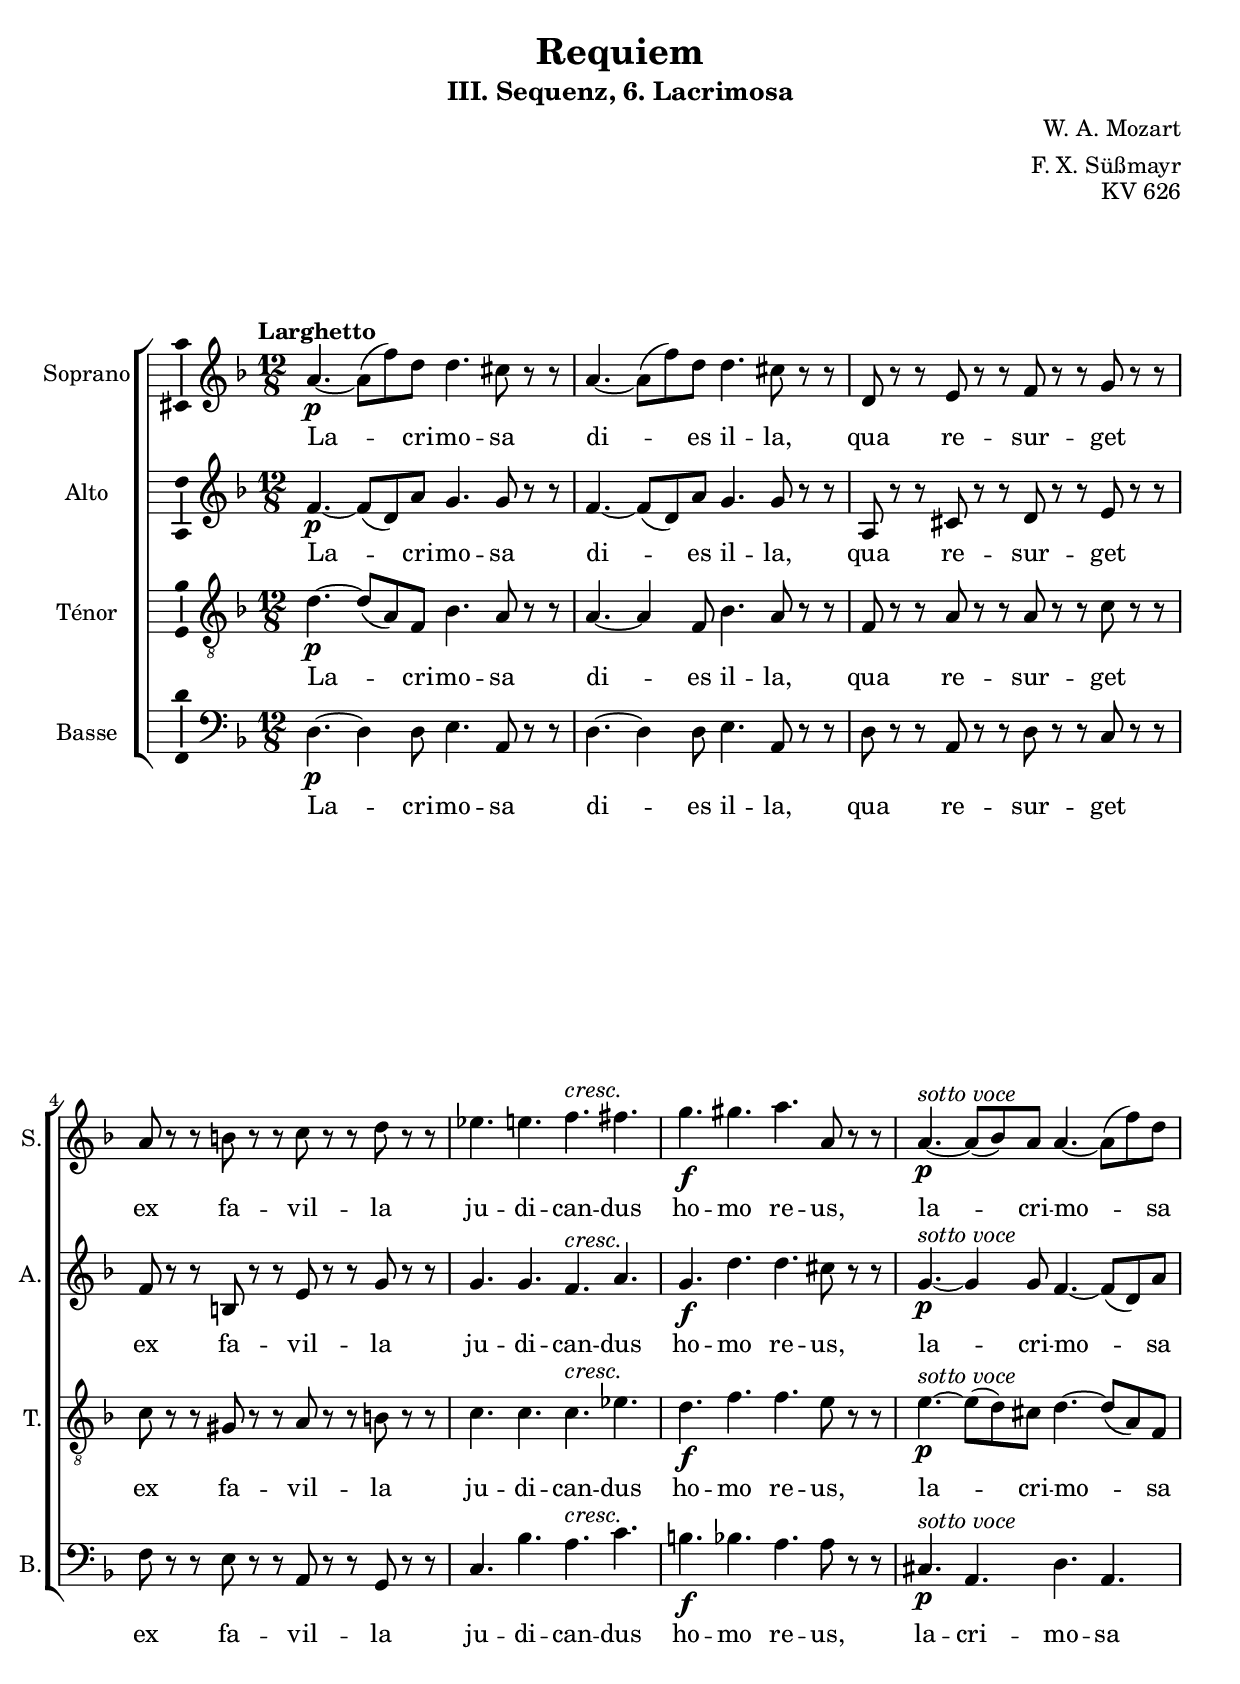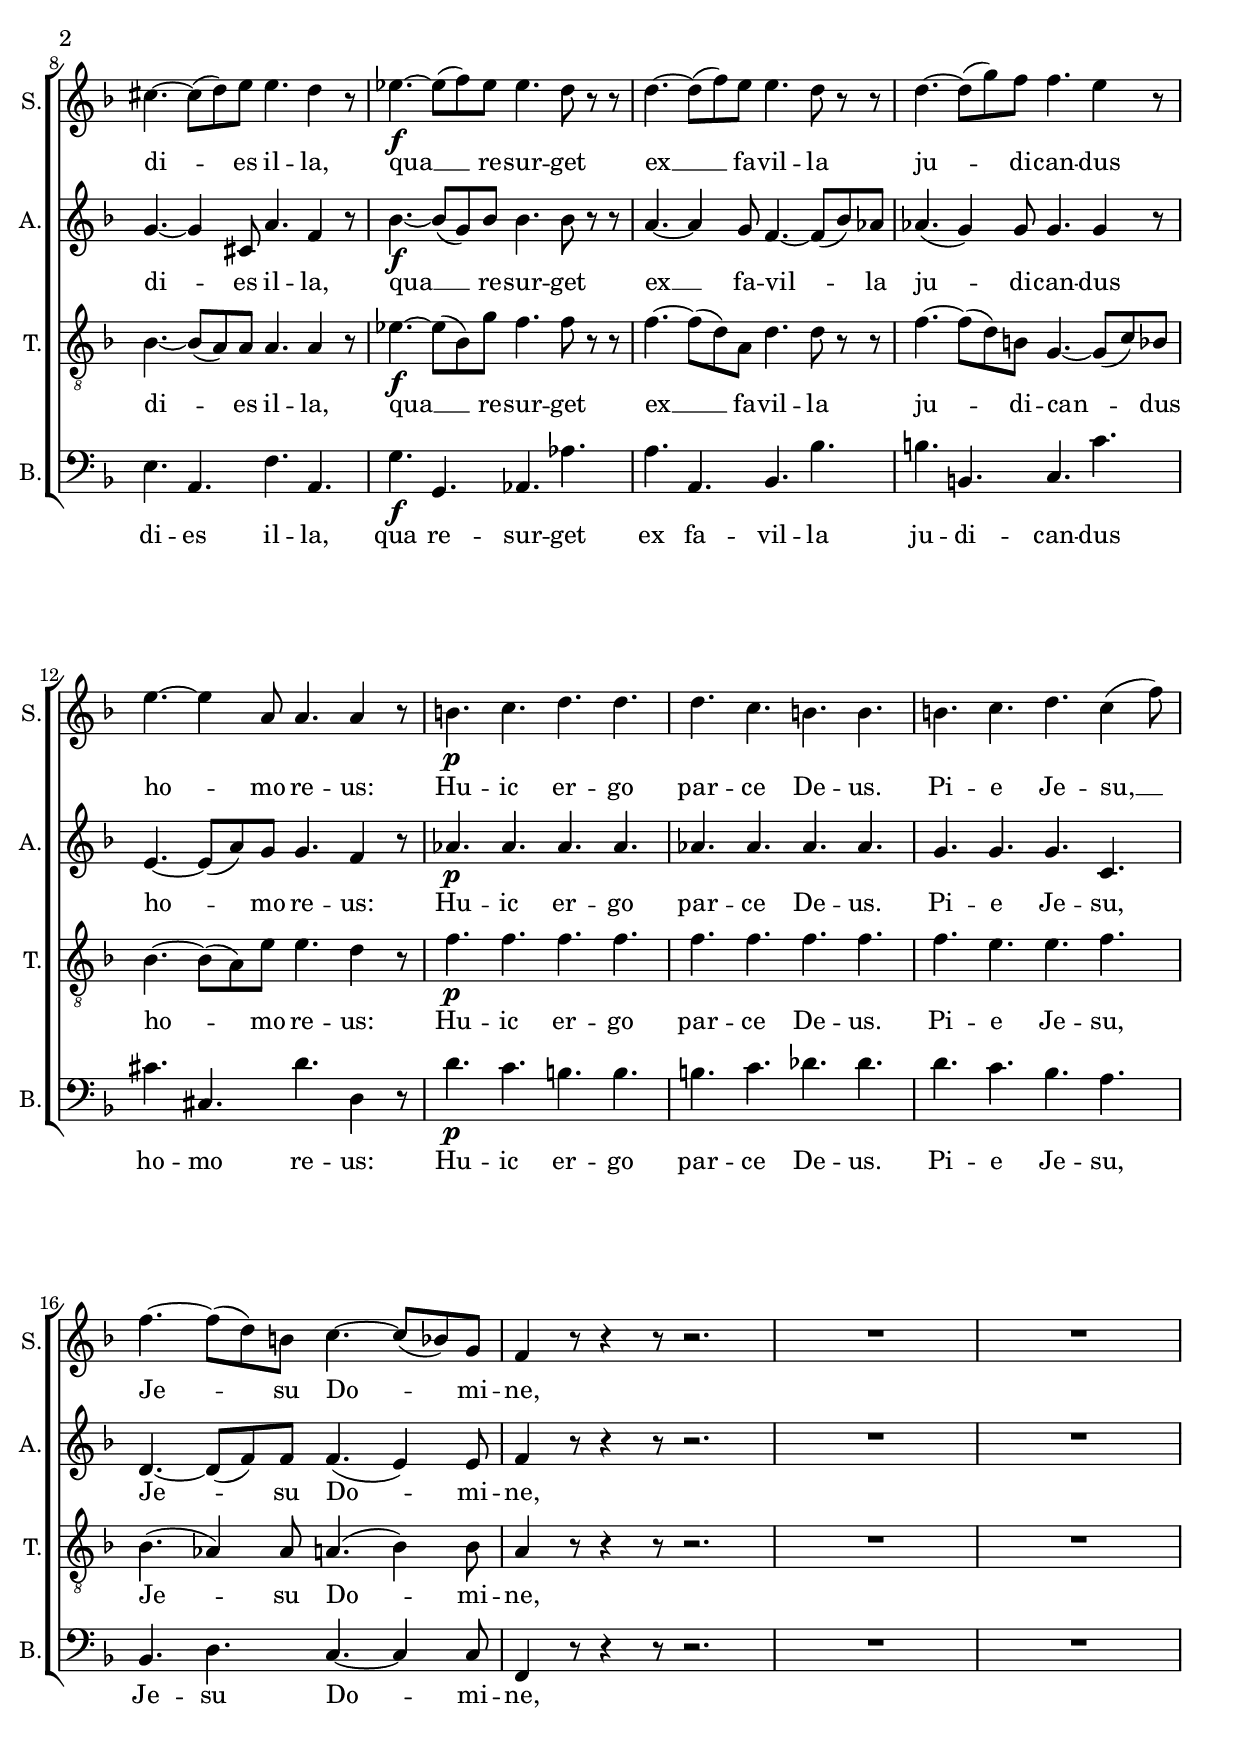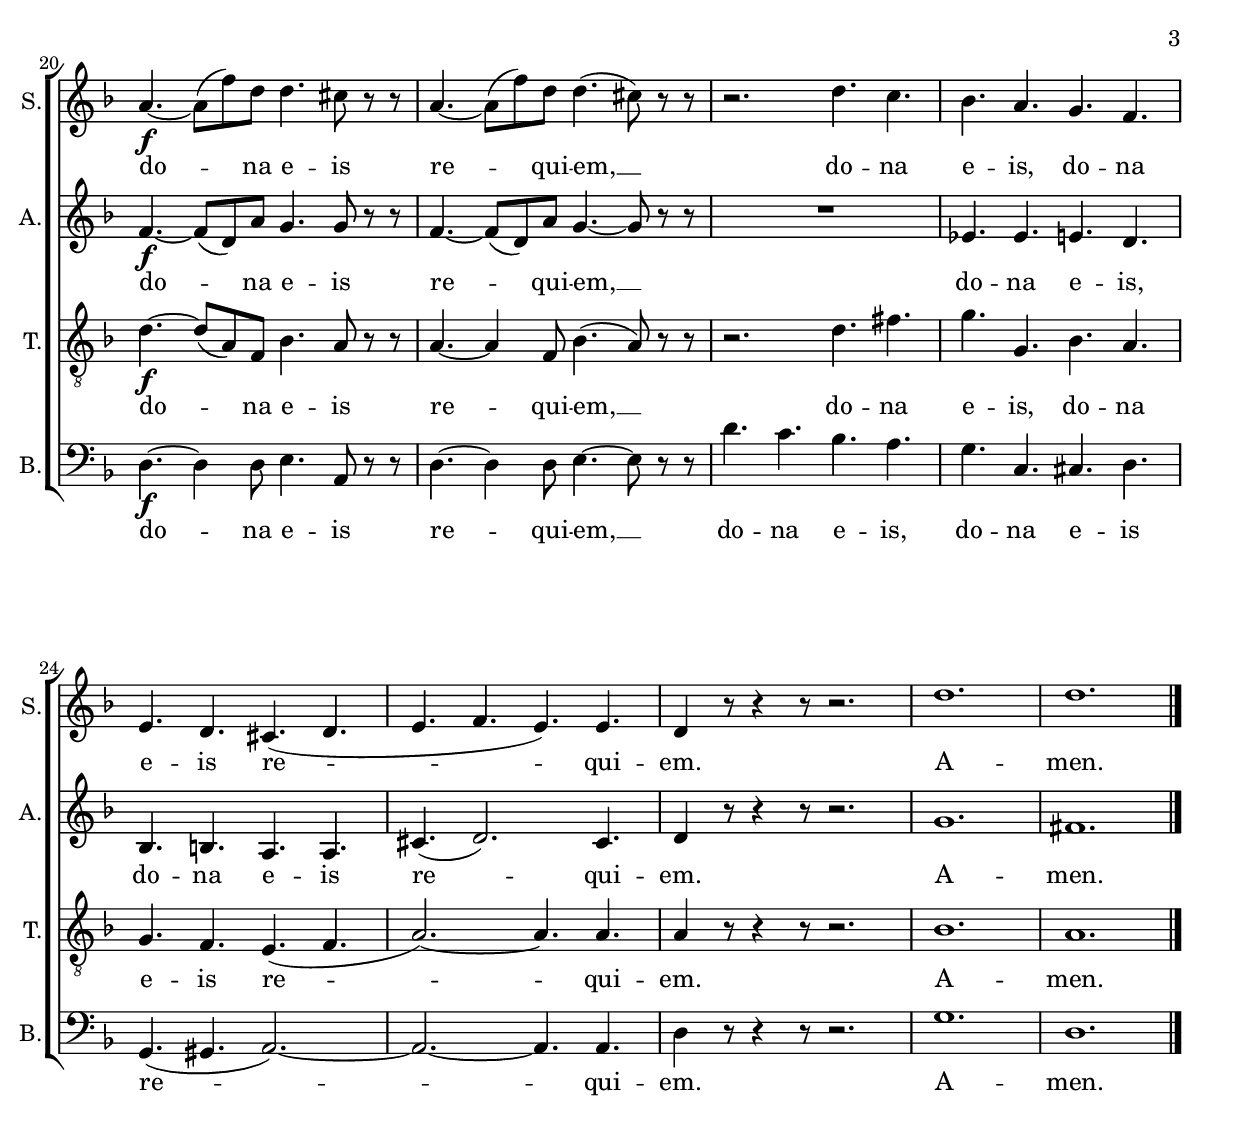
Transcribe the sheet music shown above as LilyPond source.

\version "2.14.2"
\language "italiano"

\paper {
  system-system-spacing #'padding = #5
}

\header {
  title = "Requiem"
  subtitle = "III. Sequenz, 6. Lacrimosa"
  composer = "W. A. Mozart"
  arranger = "F. X. Süßmayr"
  opus = "KV 626"
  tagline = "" % no footer
}

global = {
  \key re \minor
  \time 12/8
  \set Score.tempoHideNote = ##t % hide tempo marking
  \tempo "Larghetto" 4 = 55
}

crescendo = ^\markup { \italic { cresc. } }
sottoVoce = ^\markup { \italic { sotto voce } }

notesA = {
  la4. \p ~ la8 ( fa'8 ) re8 re4. dod8 r8 r8 |
  la4. ~ la8 ( fa'8 ) re8 re4. dod8 r8 r8 |
  re,8 r8 r8 mi8 r8 r8 fa8 r8 r8 sol8 r8 r8 |
  la8 r8 r8 si8 r8 r8 do8 r8 r8 re8 r8 r8 |
  mib4. mi4. fa4. \crescendo fad4. |
  sol4. \f sold4. la4. la,8 r8 r8 |
  la4. \p \sottoVoce ~ la8 ( sib8 ) la8 la4. ~ la8 ( fa'8 ) re8 |
  dod4. ~ dod8 ( re8 ) mi8 mi4. re4 r8 |
  mib4. \f ~ mib8 ( fa8 ) mib8 mib4. re8 r8 r8 |
  re4. ~ re8 ( fa8 ) mi8 mi4. re8 r8 r8 |
  re4. ~ re8 ( sol8 ) fa8 fa4. mi4 r8 |
  mi4. ~ mi4 la,8 la4. la4 r8 |
  si4. \p do4. re4. re4. |
  re4. do4. si4. si4. |
  si4. do4. re4. do4 ( fa8 ) |
  fa4. ~ fa8 ( re8 ) si8 do4. ~ do8 ( sib8 ) sol8 |
  fa4 r8 r4 r8 r2. |
  R1.*2 |
  la4. \f ~ la8 ( fa'8 ) re8 re4. dod8 r8 r8 |
  la4. ~ la8 ( fa'8 ) re8 re4. ( dod8 ) r8 r8 |
  r2. re4. do4. |
  sib4. la4. sol4. fa4. |
  mi4. re4. dod4. ( re4. |
  mi4. fa4. mi4. ) mi4. |
  re4 r8 r4 r8 r2. |
  re'1. |
  re1.

  \bar "|."
}

notesB = {
  fa4. \p ~ fa8 ( re8 ) la'8 sol4. sol8 r8 r8 |
  fa4. ~ fa8 ( re8 ) la'8 sol4. sol8 r8 r8 |
  la,8 r8 r8 dod8 r8 r8 re8 r8 r8 mi8 r8 r8 |
  fa8 r8 r8 si,8 r8 r8 mi8 r8 r8 sol8 r8 r8 |
  sol4. sol4. fa4. \crescendo la4. |
  sol4. \f re'4. re4. dod8 r8 r8 |
  sol4. \p \sottoVoce ~ sol4 sol8 fa4. ~ fa8 ( re8 ) la'8 |
  sol4. ~ sol4 dod,8 la'4. fa4 r8 |
  sib4. \f ~ sib8 ( sol8 ) sib8 sib4. sib8 r8 r8 |
  la4. ~ la4 sol8 fa4. ~ fa8 ( sib8 ) lab8 |
  lab4. ( sol4 ) sol8 sol4. sol4 r8 |
  mi4. ~ mi8 ( la8 ) sol8 sol4. fa4 r8 |
  lab4. \p lab4. lab4. lab4. |
  lab4. lab4. lab4. lab4. |
  sol4. sol4. sol4. do,4. |
  re4. ~ re8 ( fa8 ) fa8 fa4. ( mi4 ) mi8 |
  fa4 r8 r4 r8 r2. |
  R1.*2 |
  fa4. \f ~ fa8 ( re8 ) la'8 sol4. sol8 r8 r8 |
  fa4. ~ fa8 ( re8 ) la'8 sol4. ~ sol8 r8 r8 |
  R1. |
  mib4. mib4. mi4. re4. |
  sib4. si4. la4. la4. |
  dod4. ( re2. ) dod4. |
  re4 r8 r4 r8 r2. |
  sol1. |
  fad1.

  \bar "|."
}

notesC = {
  re4. \p ~ re8 ( la8 ) fa8 sib4. la8 r8 r8 |
  la4. ~ la4 fa8 sib4. la8 r8 r8 |
  fa8 r8 r8 la8 r8 r8 la8 r8 r8 do8 r8 r8 |
  do8 r8 r8 sold8 r8 r8 la8 r8 r8 si8 r8 r8 |
  do4. do4. do4. \crescendo mib4. |
  re4. \f fa4. fa4. mi8 r8 r8 |
  mi4. \p \sottoVoce ~ mi8 ( re8 ) dod8 re4. ~ re8 ( la8 ) fa8 |
  sib4. ~ sib8 ( la8 ) la8 la4. la4 r8 |
  mib'4. \f ~ mib8 ( sib8 ) sol'8 fa4. fa8 r8 r8 |
  fa4. ~ fa8 ( re8 ) la8 re4. re8 r8 r8 |
  fa4. ~ fa8 ( re8 ) si8 sol4. ~ sol8 ( do8 ) sib8 |
  sib4. ~ sib8 ( la8 ) mi'8 mi4. re4 r8 |
  fa4. \p fa4. fa4. fa4. |
  fa4. fa4. fa4. fa4. |
  fa4. mi4. mi4. fa4. |
  sib,4. ( lab4 ) lab8 la4. ( sib4 ) sib8 |
  la4 r8 r4 r8 r2. |
  R1.*2 |
  re4. \f ~ re8 ( la8 ) fa8 sib4. la8 r8 r8 |
  la4. ~ la4 fa8 sib4. ( la8 ) r8 r8 |
  r2. re4. fad4. |
  sol4. sol,4. sib4. la4. |
  sol4. fa4. mi4. ( fa4. |
  la2. ) ~ la4. la4. |
  la4 r8 r4 r8 r2. |
  sib1. |
  la1.

  \bar "|."
}

notesD = {
  re,4. \p ~ re4 re8 mi4. la,8 r8 r8 |
  re4. ~ re4 re8 mi4. la,8 r8 r8 |
  re8 r8 r8 la8 r8 r8 re8 r8 r8 do8 r8 r8 |
  fa8 r8 r8 mi8 r8 r8 la,8 r8 r8 sol8 r8 r8 |
  do4. sib'4. la4. \crescendo do4. |
  si4. \f sib4. la4. la8 r8 r8 |
  dod,4. \p \sottoVoce la4. re4. la4. |
  mi'4. la,4. fa'4. la,4. |
  sol'4. \f sol,4. lab4. lab'4. |
  la4. la,4. sib4. sib'4. |
  si4. si,4. do4. do'4. |
  dod4. dod,4. re'4. re,4 r8 |
  re'4. \p do4. si4. si4. |
  si4. do4. reb4. reb4. |
  re4. do4. sib4. la4. |
  sib,4. re4. do4. ~ do4 do8 |
  fa,4 r8 r4 r8 r2. |
  R1.*2 |
  re'4. \f ~ re4 re8 mi4. la,8 r8 r8 |
  re4. ~ re4 re8 mi4. ~ mi8 r8 r8 |
  re'4. do4. sib4. la4. |
  sol4. do,4. dod4. re4. |
  sol,4. ( sold4. la2. ) ~ |
  la2. ~ la4. la4. |
  re4 r8 r4 r8 r2. |
  sol1. |
  re1.

  \bar "|."
}

lyricsA = \lyricmode {
  La -- cri -- mo -- sa di -- es il -- la,
  qua re -- sur -- get ex fa -- vil -- la
  ju -- di -- can -- dus ho -- mo re -- us,

  la -- cri -- mo -- sa di -- es il -- la,
  qua __ re -- sur -- get ex __ fa -- vil -- la
  ju -- di -- can -- dus ho -- mo re -- us:

  Hu -- ic er -- go par -- ce De -- us.
  Pi -- e Je -- su, __ Je -- su Do -- mi -- ne,
  do -- na e -- is re -- qui -- em, __
  do -- na e -- is, do -- na e -- is re -- qui -- em.
  A -- men.
}

lyricsB = \lyricmode {
  La -- cri -- mo -- sa di -- es il -- la,
  qua re -- sur -- get ex fa -- vil -- la
  ju -- di -- can -- dus ho -- mo re -- us,

  la -- cri -- mo -- sa di -- es il -- la,
  qua __ re -- sur -- get ex __ fa -- vil -- la
  ju -- di -- can -- dus ho -- mo re -- us:

  Hu -- ic er -- go par -- ce De -- us.
  Pi -- e Je -- su, Je -- su Do -- mi -- ne,
  do -- na e -- is re -- qui -- em, __
  do -- na e -- is, do -- na e -- is re -- qui -- em.
  A -- men.
}

lyricsC = \lyricmode {
  La -- cri -- mo -- sa di -- es il -- la,
  qua re -- sur -- get ex fa -- vil -- la
  ju -- di -- can -- dus ho -- mo re -- us,

  la -- cri -- mo -- sa di -- es il -- la,
  qua __ re -- sur -- get ex __ fa -- vil -- la
  ju -- di -- can -- dus ho -- mo re -- us:

  Hu -- ic er -- go par -- ce De -- us.
  Pi -- e Je -- su, Je -- su Do -- mi -- ne,
  do -- na e -- is re -- qui -- em, __
  do -- na e -- is, do -- na e -- is re -- qui -- em.
  A -- men.
}

lyricsD = \lyricmode {
  La -- cri -- mo -- sa di -- es il -- la,
  qua re -- sur -- get ex fa -- vil -- la
  ju -- di -- can -- dus ho -- mo re -- us,

  la -- cri -- mo -- sa di -- es il -- la,
  qua re -- sur -- get ex fa -- vil -- la
  ju -- di -- can -- dus ho -- mo re -- us:

  Hu -- ic er -- go par -- ce De -- us.
  Pi -- e Je -- su, Je -- su Do -- mi -- ne,
  do -- na e -- is re -- qui -- em, __
  do -- na e -- is, do -- na e -- is re -- qui -- em.
  A -- men.
}

\score {
  \new ChoirStaff <<
    \new Staff <<
      \set Staff.midiInstrument = #"choir aahs"
      \new Voice = "Soprano" <<
        \global
        \set Staff.instrumentName = #"Soprano"
        \set Staff.shortInstrumentName = #"S."
        \relative do'' {
          \clef treble
          \notesA
        }
        \addlyrics {
          \lyricsA
        }
      >>
    >>
    \new Staff <<
      \set Staff.midiInstrument = #"choir aahs"
      \new Voice = "Alto" <<
        \global
        \set Staff.instrumentName = #"Alto"
        \set Staff.shortInstrumentName = #"A."
        \relative la' {
          \clef treble
          \notesB
        }
        \addlyrics {
          \lyricsB
        }
      >>
    >>
    \new Staff <<
      \set Staff.midiInstrument = #"choir aahs"
      \new Voice = "Ténor" <<
        \global
        \set Staff.instrumentName = #"Ténor"
        \set Staff.shortInstrumentName = #"T."
        \relative do' {
          \clef "G_8"
          \notesC
        }
        \addlyrics {
          \lyricsC
        }
      >>
    >>
    \new Staff <<
      \set Staff.midiInstrument = #"choir aahs"
      \new Voice = "Basse" <<
        \global
        \set Staff.instrumentName = #"Basse"
        \set Staff.shortInstrumentName = #"B."
        \relative do' {
          \clef bass
          \notesD
        }
        \addlyrics {
          \lyricsD
        }
      >>
    >>
  >>

  \midi { }

  \layout {
    \context {
      \Voice
      \consists Ambitus_engraver % display ambitus
    }
  }
}